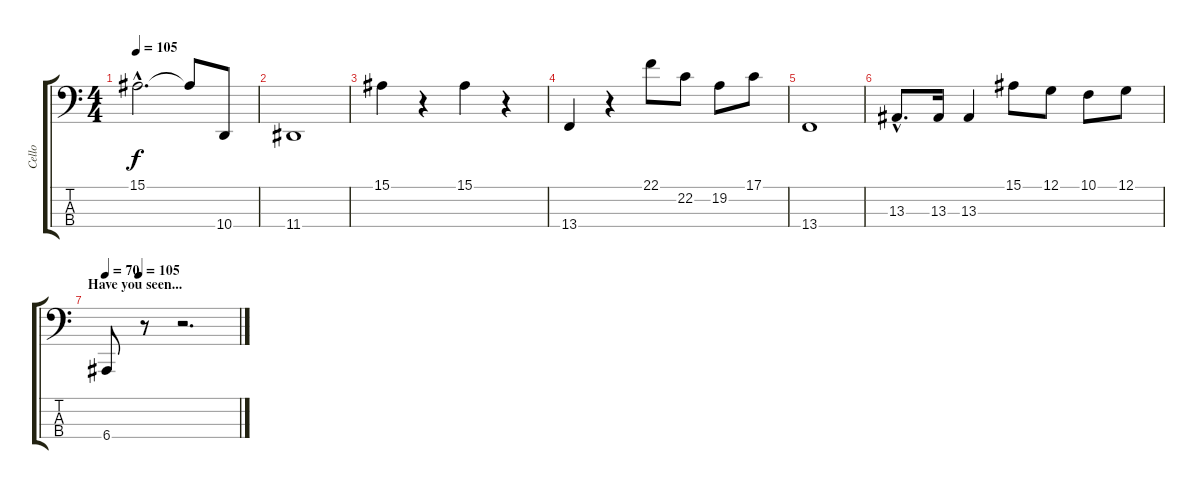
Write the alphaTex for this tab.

\track ("Cello" "Cello") {instrument cello}
\staff {score tabs}
\tuning (G2 D2 A1 E1) {hide}
\ts (4 4)
\tempo 105
\clef f4
\ks c
15.1{hac}.2{d dy f} 15.1{t}.8 10.4.8 |
11.4.1 |
15.1.4 r.4 15.1.4 r.4 |
13.4.4 r.4 22.1.8 22.2.8 19.2.8 17.1.8 |
13.4.1 |
13.3{hac}.8{d} 13.3.16 13.3.4 15.1.8 12.1.8 10.1.8 12.1.8 |
\section ("" "Have you seen...")
\tempo 70
\tempo (105 0.25)
6.4.8 r.8 r.2{d}
